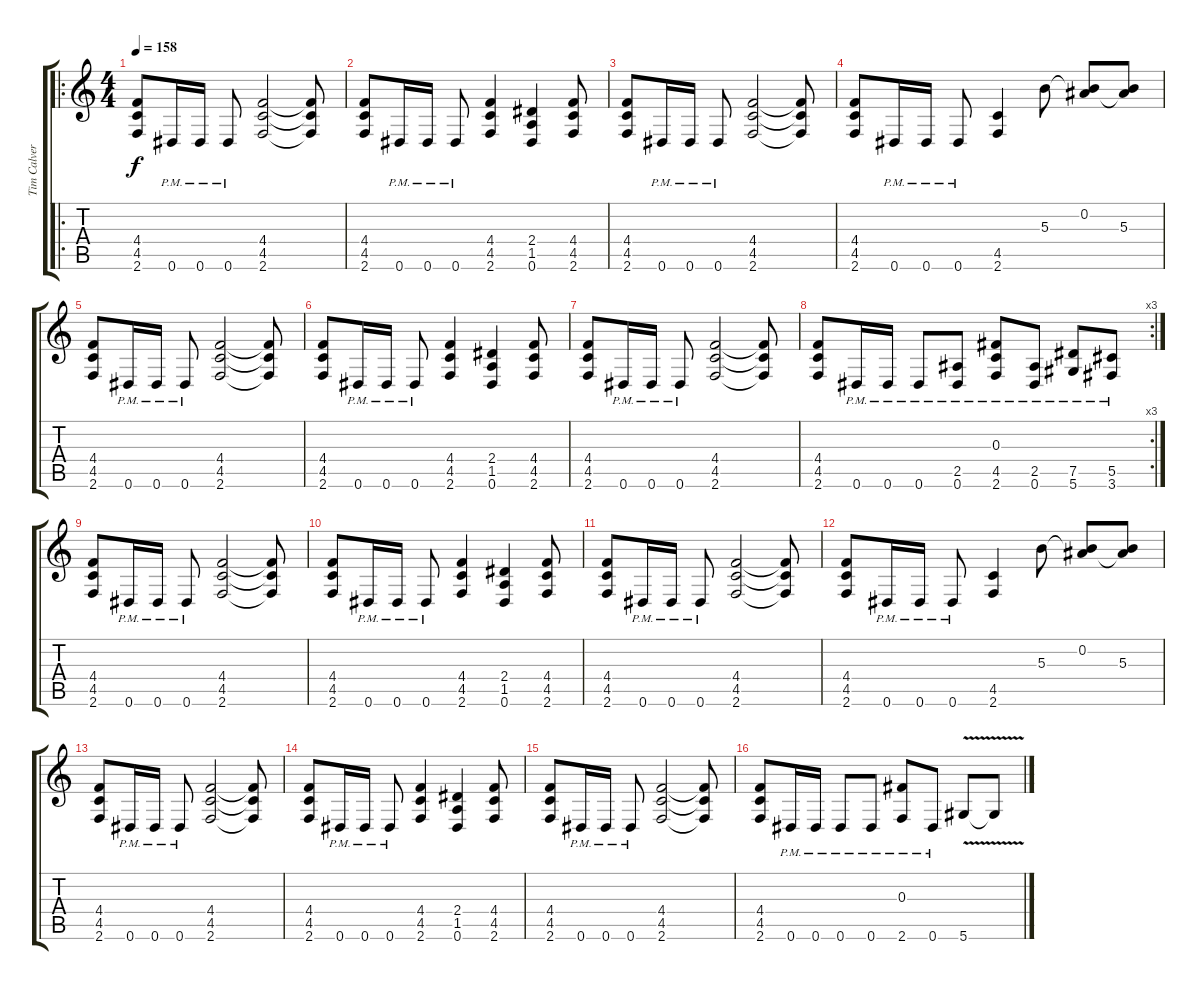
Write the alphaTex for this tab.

\track ("Tim Calvert Rthym" "Tim Calver") {instrument distortionguitar}
\staff {score tabs}
\tuning (Eb4 Bb3 Gb3 Db3 Ab2 Eb2) {hide}
\ro
\ts (4 4)
\tempo 158
\clef g2
\ks c
(4.4 4.5 2.6).8{dy f} 0.6{pm}.16 0.6{pm}.16 0.6{pm}.8 (4.4 4.5 2.6).2 (4.4{t} 4.5{t} 2.6{t}).8 |
(4.4 4.5 2.6).8 0.6{pm}.16 0.6{pm}.16 0.6{pm}.8 (4.4 4.5 2.6).4 (2.4 1.5 0.6).4 (4.4 4.5 2.6).8 |
(4.4 4.5 2.6).8 0.6{pm}.16 0.6{pm}.16 0.6{pm}.8 (4.4 4.5 2.6).2 (4.4{t} 4.5{t} 2.6{t}).8 |
(4.4 4.5 2.6).8 0.6{pm}.16 0.6{pm}.16 0.6{pm}.8 (4.5 2.6).4 5.3.8 (0.2 5.3{t}).8 (0.2{t} 5.3).8 |
(4.4 4.5 2.6).8 0.6{pm}.16 0.6{pm}.16 0.6{pm}.8 (4.4 4.5 2.6).2 (4.4{t} 4.5{t} 2.6{t}).8 |
(4.4 4.5 2.6).8 0.6{pm}.16 0.6{pm}.16 0.6{pm}.8 (4.4 4.5 2.6).4 (2.4 1.5 0.6).4 (4.4 4.5 2.6).8 |
(4.4 4.5 2.6).8 0.6{pm}.16 0.6{pm}.16 0.6{pm}.8 (4.4 4.5 2.6).2 (4.4{t} 4.5{t} 2.6{t}).8 |
\rc 3
(4.4 4.5 2.6).8 0.6{pm}.16 0.6{pm}.16 0.6{pm}.8 (2.5{pm} 0.6{pm}).8 (0.3 4.5{pm} 2.6{pm}).8 (2.5{pm} 0.6{pm}).8 (7.5{pm} 5.6{pm}).8 (5.5{pm} 3.6{pm}).8 |
(4.4 4.5 2.6).8 0.6{pm}.16 0.6{pm}.16 0.6{pm}.8 (4.4 4.5 2.6).2 (4.4{t} 4.5{t} 2.6{t}).8 |
(4.4 4.5 2.6).8 0.6{pm}.16 0.6{pm}.16 0.6{pm}.8 (4.4 4.5 2.6).4 (2.4 1.5 0.6).4 (4.4 4.5 2.6).8 |
(4.4 4.5 2.6).8 0.6{pm}.16 0.6{pm}.16 0.6{pm}.8 (4.4 4.5 2.6).2 (4.4{t} 4.5{t} 2.6{t}).8 |
(4.4 4.5 2.6).8 0.6{pm}.16 0.6{pm}.16 0.6{pm}.8 (4.5 2.6).4 5.3.8 (0.2 5.3{t}).8 (0.2{t} 5.3).8 |
(4.4 4.5 2.6).8 0.6{pm}.16 0.6{pm}.16 0.6{pm}.8 (4.4 4.5 2.6).2 (4.4{t} 4.5{t} 2.6{t}).8 |
(4.4 4.5 2.6).8 0.6{pm}.16 0.6{pm}.16 0.6{pm}.8 (4.4 4.5 2.6).4 (2.4 1.5 0.6).4 (4.4 4.5 2.6).8 |
(4.4 4.5 2.6).8 0.6{pm}.16 0.6{pm}.16 0.6{pm}.8 (4.4 4.5 2.6).2 (4.4{t} 4.5{t} 2.6{t}).8 |
(4.4 4.5 2.6).8 0.6{pm}.16 0.6{pm}.16 0.6{pm}.8 0.6{pm}.8 (0.3 2.6{pm}).8 0.6{pm}.8 5.6{v}.8 5.6{t}.8
